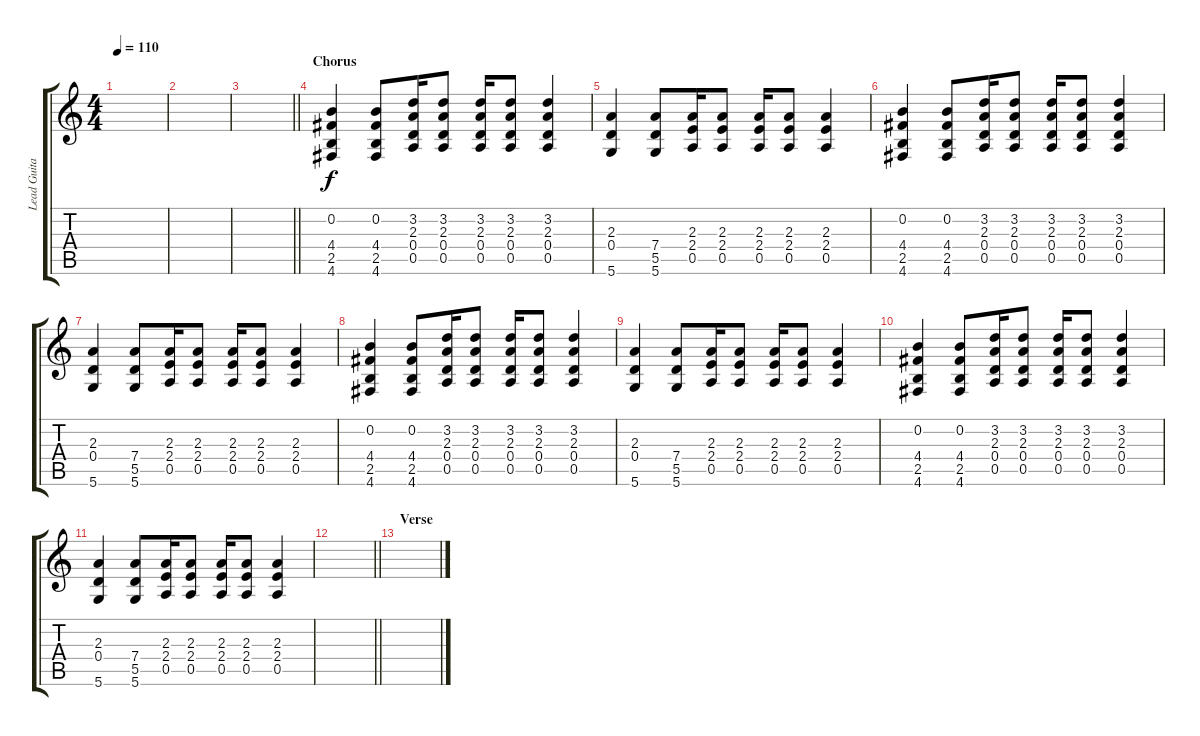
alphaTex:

\track ("Lead Guitar - Brad Delson" "Lead Guita") {instrument overdrivenguitar}
\staff {score tabs}
\tuning (E4 B3 G3 D3 A2 D2) {hide}
\ts (4 4)
\tempo 110
\clef g2
\ks c
|
|
\barLineRight lightlight
|
\section ("" "Chorus")
(0.2 4.4 2.5 4.6).4{instrument distortionguitar} (0.2 4.4 2.5 4.6).8 (3.2 2.3 0.4 0.5).16 (3.2 2.3 0.4 0.5).8 (3.2 2.3 0.4 0.5).16 (3.2 2.3 0.4 0.5).8 (3.2 2.3 0.4 0.5).4 |
(2.3 0.4 5.6).4 (7.4 5.5 5.6).8 (2.3 2.4 0.5).16 (2.3 2.4 0.5).8 (2.3 2.4 0.5).16 (2.3 2.4 0.5).8 (2.3 2.4 0.5).4 |
(0.2 4.4 2.5 4.6).4{instrument distortionguitar} (0.2 4.4 2.5 4.6).8 (3.2 2.3 0.4 0.5).16 (3.2 2.3 0.4 0.5).8 (3.2 2.3 0.4 0.5).16 (3.2 2.3 0.4 0.5).8 (3.2 2.3 0.4 0.5).4 |
(2.3 0.4 5.6).4 (7.4 5.5 5.6).8 (2.3 2.4 0.5).16 (2.3 2.4 0.5).8 (2.3 2.4 0.5).16 (2.3 2.4 0.5).8 (2.3 2.4 0.5).4 |
(0.2 4.4 2.5 4.6).4{instrument distortionguitar} (0.2 4.4 2.5 4.6).8 (3.2 2.3 0.4 0.5).16 (3.2 2.3 0.4 0.5).8 (3.2 2.3 0.4 0.5).16 (3.2 2.3 0.4 0.5).8 (3.2 2.3 0.4 0.5).4 |
(2.3 0.4 5.6).4 (7.4 5.5 5.6).8 (2.3 2.4 0.5).16 (2.3 2.4 0.5).8 (2.3 2.4 0.5).16 (2.3 2.4 0.5).8 (2.3 2.4 0.5).4 |
(0.2 4.4 2.5 4.6).4{instrument distortionguitar} (0.2 4.4 2.5 4.6).8 (3.2 2.3 0.4 0.5).16 (3.2 2.3 0.4 0.5).8 (3.2 2.3 0.4 0.5).16 (3.2 2.3 0.4 0.5).8 (3.2 2.3 0.4 0.5).4 |
(2.3 0.4 5.6).4 (7.4 5.5 5.6).8 (2.3 2.4 0.5).16 (2.3 2.4 0.5).8 (2.3 2.4 0.5).16 (2.3 2.4 0.5).8 (2.3 2.4 0.5).4 |
\barLineRight lightlight
|
\section ("" "Verse")
